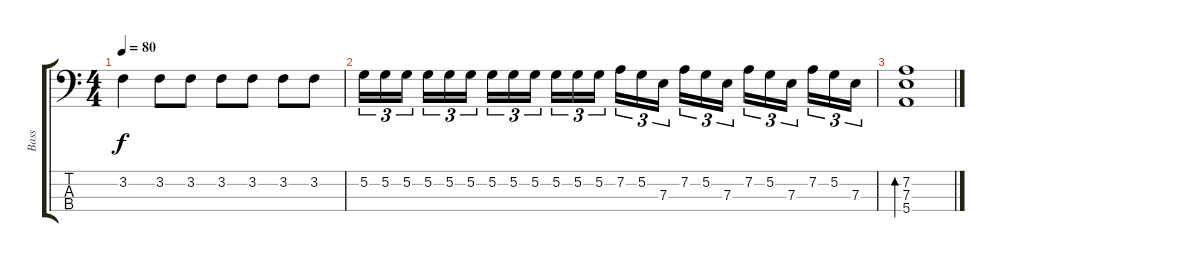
\track ("Bass" "Bass") {instrument electricbassfinger}
\staff {score tabs}
\tuning (G2 D2 A1 E1) {hide}
\ts (4 4)
\tempo 80
\clef f4
\ks c
3.2.4{dy f} 3.2.8 3.2.8 3.2.8 3.2.8 3.2.8 3.2.8 |
5.2.16{tu (3 2)} 5.2.16{tu (3 2)} 5.2.16{tu (3 2)} 5.2.16{tu (3 2)} 5.2.16{tu (3 2)} 5.2.16{tu (3 2)} 5.2.16{tu (3 2)} 5.2.16{tu (3 2)} 5.2.16{tu (3 2)} 5.2.16{tu (3 2)} 5.2.16{tu (3 2)} 5.2.16{tu (3 2)} 7.2.16{tu (3 2)} 5.2.16{tu (3 2)} 7.3.16{tu (3 2)} 7.2.16{tu (3 2)} 5.2.16{tu (3 2)} 7.3.16{tu (3 2)} 7.2.16{tu (3 2)} 5.2.16{tu (3 2)} 7.3.16{tu (3 2)} 7.2.16{tu (3 2)} 5.2.16{tu (3 2)} 7.3.16{tu (3 2)} |
(7.2 7.3 5.4).1{bd 120}
